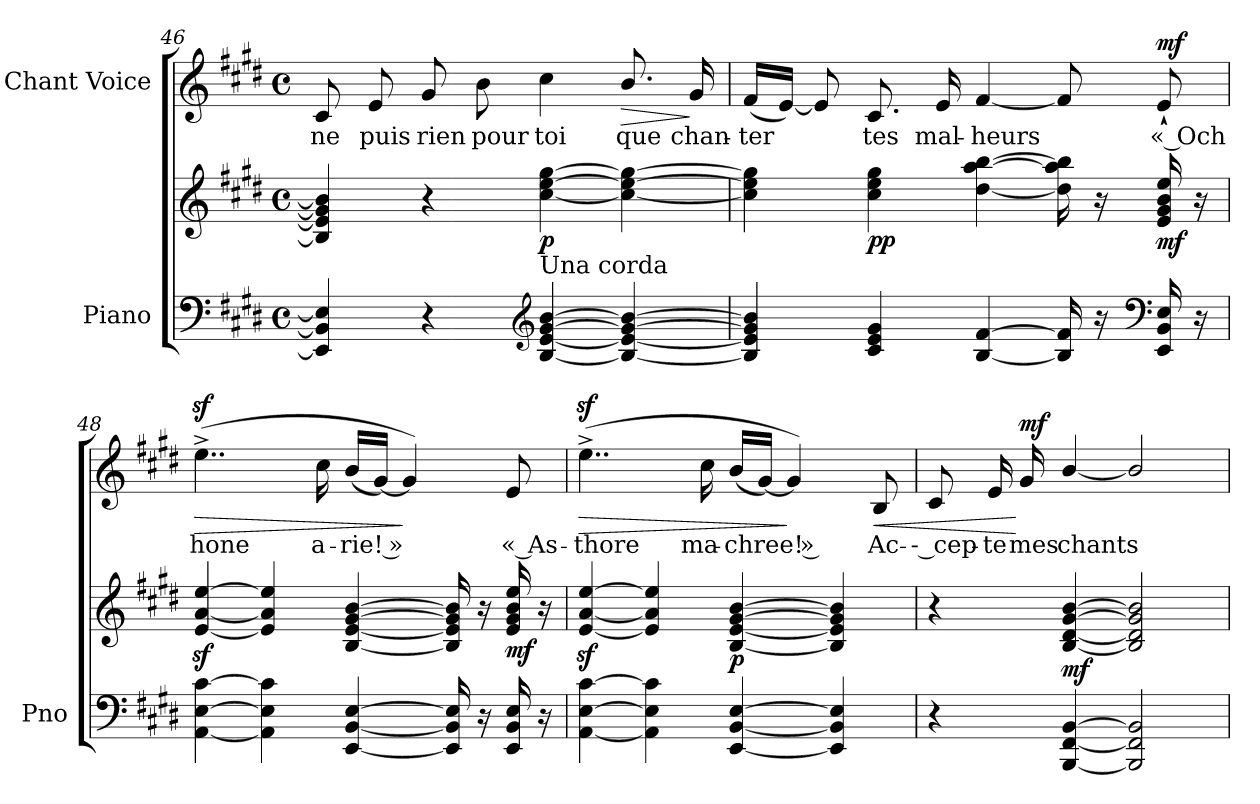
**kern	**kern	**dynam	**kern	**text	**dynam
*part2	*part2	*part2	*part1	*part1	*part1
*staff3	*staff2	*staff2/3	*staff1	*staff1	*staff1
*I"Piano	*	*	*I"Chant Voice	*	*
*I'Pno	*	*	*	*	*
*clefF4	*clefG2	*	*clefG2	*	*
*k[f#c#g#d#]	*k[f#c#g#d#]	*	*k[f#c#g#d#]	*	*
*M4/4	*M4/4	*	*M4/4	*	*
*met(c)	*met(c)	*	*met(c)	*	*
=46	=46	=46	=46	=46	=46
4EE/] 4BB/] 4E/]	4B/] 4e/] 4g#/] 4b/]	.	8c#/	ne	.
.	.	.	8e/	puis	.
4r	4r	.	8g#/	rien	.
.	.	.	8b\	pour	.
*clefG2	*	*	*	*	*
!	!LO:TX:b:t=Una corda	!	!	!	!
!	!	!LO:DY:b	!	!	!
[4B/ [4e/ [>4g#/ [4b/	[4cc#\ [<4ee\ [4gg#\	p	4cc#\	toi	.
!	!	!	!	!	!LO:HP:b
4B/_ 4e/_ 4g#/_ 4b/_	4cc#\_ 4ee\_ 4gg#\_	.	8.b/	que	>
.	.	.	16g#/	chan-	]
=47	=47	=47	=47	=47	=47
4B/] 4e/] 4g#/] 4b/]	4cc#\] 4ee\] 4gg#\]	.	(16f#/LL	-ter	.
.	.	.	[16e/JJ)	.	.
.	.	.	8e/]	.	.
!	!	!LO:DY:b	!	!	!
4c#/ 4e/ 4g#/	4cc#\ 4ee\ 4gg#\	pp	8.c#/	tes	.
.	.	.	16e/	mal-	.
[4B/ [4f#/	[4dd#\ [4aa\ [4bb\	.	[4f#/	-heurs	.
16B/] 16f#/]	16dd#\] 16aa\] 16bb\]	.	8f#/]	.	.
16r	16r	.	.	.	.
*clefF4	*	*	*	*	*
!	!	!LO:DY:b	!	!	!LO:DY:a
16EE/ 16BB/ 16E/	16e/ 16g#/ 16b/ 16ee/	mf	8e`>/	« Och	mf
16r	16r	.	.	.	.
=48	=48	=48	=48	=48	=48
!	!	!	!	!	!LO:HP:b
[4AA\ [<4E\ [4c#\	[4e/z< [>4a/z< [4ee/z<	.	(4..eez>^\	hone	>
4AA\] 4E\] 4c#\]	4e/] 4a/] 4ee/]	.	.	.	.
.	.	.	16cc#\	a-	.
[4EE/ [4BB/ [4E/	[4B/ [4e/ [>4g#/ [4b/	.	(16b/LL	-rie! »	.
.	.	.	[16g#/JJ)	.	.
.	.	.	4g#/])	.	]
16EE/] 16BB/] 16E/]	16B/] 16e/] 16g#/] 16b/]	.	.	.	.
16r	16r	.	.	.	.
!	!	!LO:DY:b	!	!	!
16EE/ 16BB/ 16E/	16e/ 16g#/ 16b/ 16ee/	mf	8e/	« As-	.
16r	16r	.	.	.	.
=49	=49	=49	=49	=49	=49
!	!	!	!	!	!LO:HP:b
[4AA\ [<4E\ [4c#\	[4e/z< [>4a/z< [4ee/z<	.	(4..eez>^\	-thore	>
4AA\] 4E\] 4c#\]	4e/] 4a/] 4ee/]	.	.	.	.
.	.	.	16cc#\	ma-	.
!	!	!LO:DY:b	!	!	!
[4EE/ [4BB/ [4E/	[4B/ [4e/ [>4g#/ [4b/	p	(16b/LL	-chree! »	.
.	.	.	[16g#/JJ)	.	.
.	.	.	4g#/])	.	]
4EE/] 4BB/] 4E/]	4B/] 4e/] 4g#/] 4b/]	.	.	.	.
!	!	!	!	!	!LO:HP:b
.	.	.	8B/	Ac-	<
=50	=50	=50	=50	=50	=50
4r	4r	.	8c#/	-- cep-	.
.	.	.	16e/	-te	.
!	!	!	!	!	!LO:DY:n=1:a
.	.	.	16g#/	mes	[ mf
!	!	!LO:DY:b	!	!	!
[4BBB/ [4FF#/ [4BB/	[4B/ [4d#/ [>4g#/ [4b/	mf	[4b/	chants	.
2BBB/] 2FF#/] 2BB/]	2B/] 2d#/] 2g#/] 2b/]	.	2b/]	.	.
=	=	=	=	=	=
*-	*-	*-	*-	*-	*-
